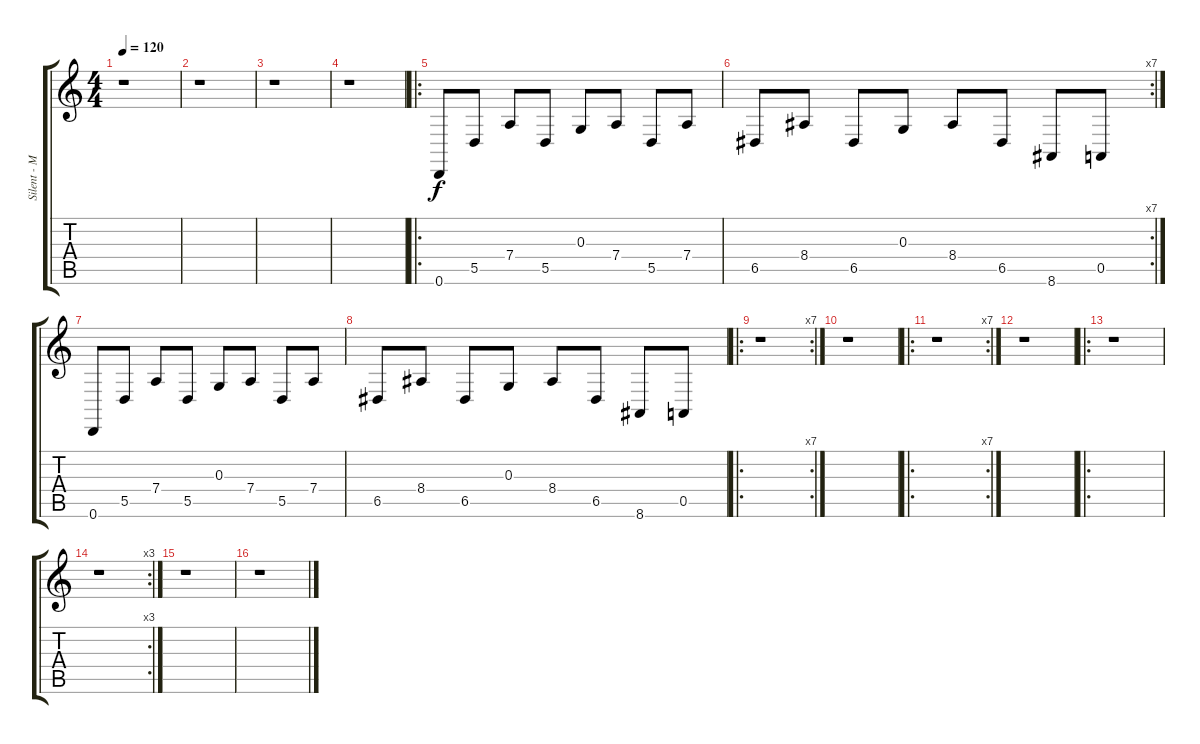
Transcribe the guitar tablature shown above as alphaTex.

\track ("Silent - Mute" "Silent - M") {instrument synthvoice}
\staff {score tabs}
\tuning (E4 B3 G3 D3 A2 D2) {hide}
\ts (4 4)
\tempo 120
\clef g2
\ks c
r.1{dy f} |
r.1 |
r.1 |
r.1 |
\ro
0.6.8 5.5.8 7.4.8 5.5.8 0.3.8 7.4.8 5.5.8 7.4.8 |
\rc 7
6.5.8 8.4.8 6.5.8 0.3.8 8.4.8 6.5.8 8.6.8 0.5.8 |
0.6.8 5.5.8 7.4.8 5.5.8 0.3.8 7.4.8 5.5.8 7.4.8 |
6.5.8 8.4.8 6.5.8 0.3.8 8.4.8 6.5.8 8.6.8 0.5.8 |
\ro
\rc 7
r.1 |
r.1 |
\ro
\rc 7
r.1 |
r.1 |
\ro
r.1 |
\rc 3
r.1 |
r.1 |
r.1
